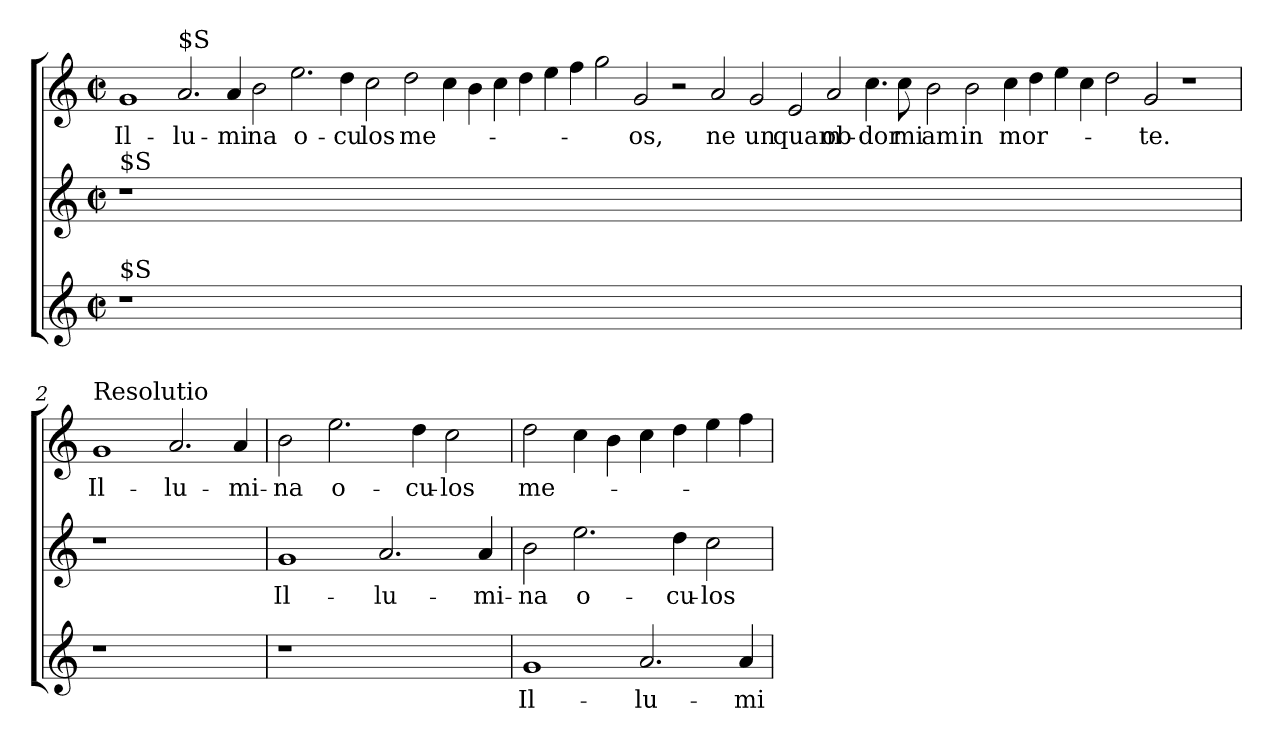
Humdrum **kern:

**kern	**text	**kern	**text	**kern	**text
*part3	*part3	*part2	*part2	*part1	*part1
*staff3	*staff3	*staff2	*staff2	*staff1	*staff1
*clefG2	*	*clefG2	*	*clefG2	*
*k[]	*	*k[]	*	*k[]	*
*C:	*	*C:	*	*C:	*
*M2/2	*	*M2/2	*	*M2/2	*
*met(c|)	*	*met(c|)	*	*met(c|)	*
=1	=1	=1	=1	=1	=1
!	!	!LO:TX:a:t=$S	!	!	!
!LO:TX:a:t=$S	!	!	!	!	!
!	!	!	!	!	!LO:LY:b
1r	.	1r	.	1g	Il-
!	!	!	!	!LO:TX:a:t=$S	!
!	!	!	!	!	!LO:LY:b
000ryy	.	000ryy	.	2.a/	-lu-
!	!	!	!	!	!LO:LY:b
.	.	.	.	4a/	-mi-
!	!	!	!	!	!LO:LY:b
.	.	.	.	2b\	-na
!	!	!	!	!	!LO:LY:b
.	.	.	.	2.ee\	o-
!	!	!	!	!	!LO:LY:b
.	.	.	.	4dd\	-cu-
!	!	!	!	!	!LO:LY:b
.	.	.	.	2cc\	-los
!	!	!	!	!	!LO:LY:b
.	.	.	.	2dd\	me-
.	.	.	.	4cc\	.
.	.	.	.	4b\	.
.	.	.	.	4cc\	.
.	.	.	.	4dd\	.
.	.	.	.	4ee\	.
.	.	.	.	4ff\	.
.	.	.	.	2gg\	.
!	!	!	!	!	!LO:LY:b
.	.	.	.	2g/	-os,
.	.	.	.	2r	.
!	!	!	!	!	!LO:LY:b
.	.	.	.	2a/	ne
!	!	!	!	!	!LO:LY:b
.	.	.	.	2g/	un-
!	!	!	!	!	!LO:LY:b
.	.	.	.	2e/	-quam
!	!	!	!	!	!LO:LY:b
00ryy	.	00ryy	.	2a/	ob-
!	!	!	!	!	!LO:LY:b
.	.	.	.	4.cc\	-dor-
!	!	!	!	!	!LO:LY:b
.	.	.	.	8cc\	-mi-
!	!	!	!	!	!LO:LY:b
.	.	.	.	2b\	-am
!	!	!	!	!	!LO:LY:b
.	.	.	.	2b\	in
!	!	!	!	!	!LO:LY:b
.	.	.	.	4cc\	mor-
.	.	.	.	4dd\	.
.	.	.	.	4ee\	.
.	.	.	.	4cc\	.
.	.	.	.	2dd\	.
!	!	!	!	!	!LO:LY:b
.	.	.	.	2g/	-te.
1ryy	.	1ryy	.	1r	.
!!LO:LB:g=z
=2	=2	=2	=2	=2	=2
!	!	!	!	!LO:TX:a:t=Resolutio	!
!	!	!	!	!	!LO:LY:b
1r	.	1r	.	1g	Il-
!	!	!	!	!	!LO:LY:b
1ryy	.	1ryy	.	2.a/	-lu-
!	!	!	!	!	!LO:LY:b
.	.	.	.	4a/	-mi-
=3	=3	=3	=3	=3	=3
!	!	!	!LO:LY:b	!	!LO:LY:b
1r	.	1g	Il-	2b\	-na
!	!	!	!	!	!LO:LY:b
.	.	.	.	2.ee\	o-
!	!	!	!LO:LY:b	!	!
1ryy	.	2.a/	-lu-	.	.
!	!	!	!	!	!LO:LY:b
.	.	.	.	4dd\	-cu-
!	!	!	!	!	!LO:LY:b
.	.	.	.	2cc\	-los
!	!	!	!LO:LY:b	!	!
.	.	4a/	-mi-	.	.
=4	=4	=4	=4	=4	=4
!	!LO:LY:b	!	!LO:LY:b	!	!LO:LY:b
1g	Il-	2b\	-na	2dd\	me-
!	!	!	!LO:LY:b	!	!
.	.	2.ee\	o-	4cc\	.
.	.	.	.	4b\	.
!	!LO:LY:b	!	!	!	!
2.a/	-lu-	.	.	4cc\	.
!	!	!	!LO:LY:b	!	!
.	.	4dd\	-cu-	4dd\	.
!	!	!	!LO:LY:b	!	!
.	.	2cc\	-los	4ee\	.
!	!LO:LY:b	!	!	!	!
4a/	-mi-	.	.	4ff\	.
=	=	=	=	=	=
*-	*-	*-	*-	*-	*-
